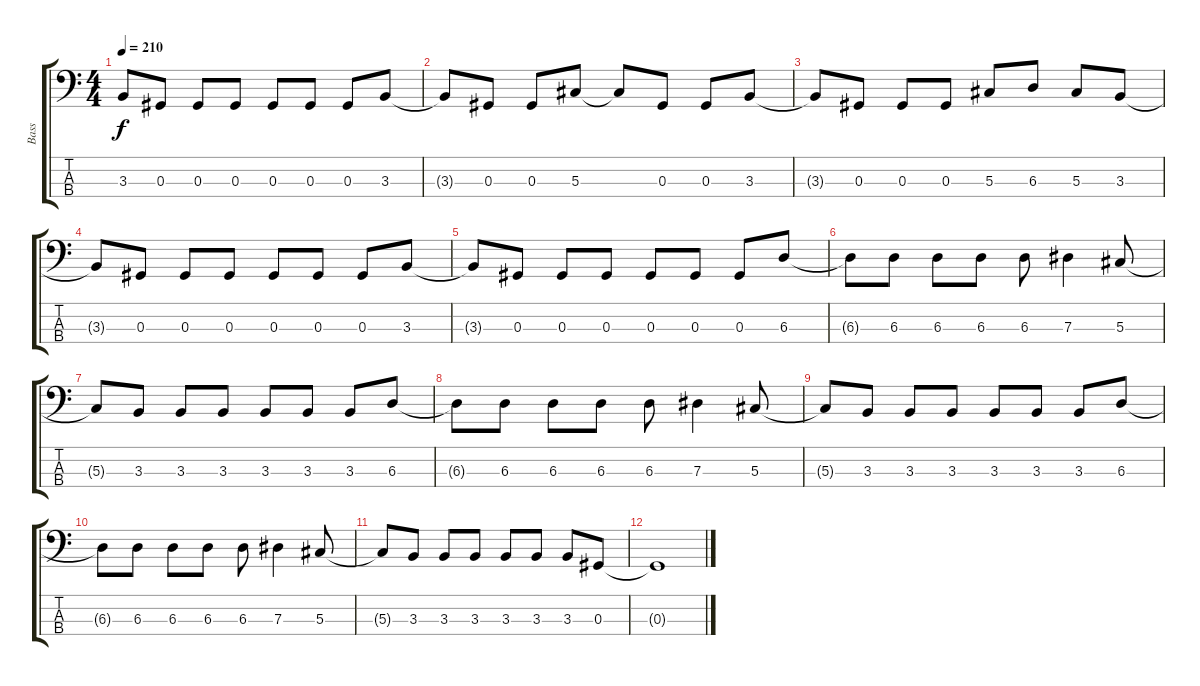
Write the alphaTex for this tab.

\track ("Bass" "Bass") {instrument electricbassfinger}
\staff {score tabs}
\tuning (Gb2 Db2 Ab1 Eb1) {hide}
\ts (4 4)
\tempo 210
\clef f4
\ks c
3.3{t}.8{dy f} 0.3.8 0.3.8 0.3.8 0.3.8 0.3.8 0.3.8 3.3.8 |
3.3{t}.8 0.3.8 0.3.8 5.3.8 5.3{t}.8 0.3.8 0.3.8 3.3.8 |
3.3{t}.8 0.3.8 0.3.8 0.3.8 5.3.8 6.3.8 5.3.8 3.3.8 |
3.3{t}.8 0.3.8 0.3.8 0.3.8 0.3.8 0.3.8 0.3.8 3.3.8 |
3.3{t}.8 0.3.8 0.3.8 0.3.8 0.3.8 0.3.8 0.3.8 6.3.8 |
6.3{t}.8 6.3.8 6.3.8 6.3.8 6.3.8 7.3.4 5.3.8 |
5.3{t}.8 3.3.8 3.3.8 3.3.8 3.3.8 3.3.8 3.3.8 6.3.8 |
6.3{t}.8 6.3.8 6.3.8 6.3.8 6.3.8 7.3.4 5.3.8 |
5.3{t}.8 3.3.8 3.3.8 3.3.8 3.3.8 3.3.8 3.3.8 6.3.8 |
6.3{t}.8 6.3.8 6.3.8 6.3.8 6.3.8 7.3.4 5.3.8 |
5.3{t}.8 3.3.8 3.3.8 3.3.8 3.3.8 3.3.8 3.3.8 0.3.8 |
0.3{t}.1
